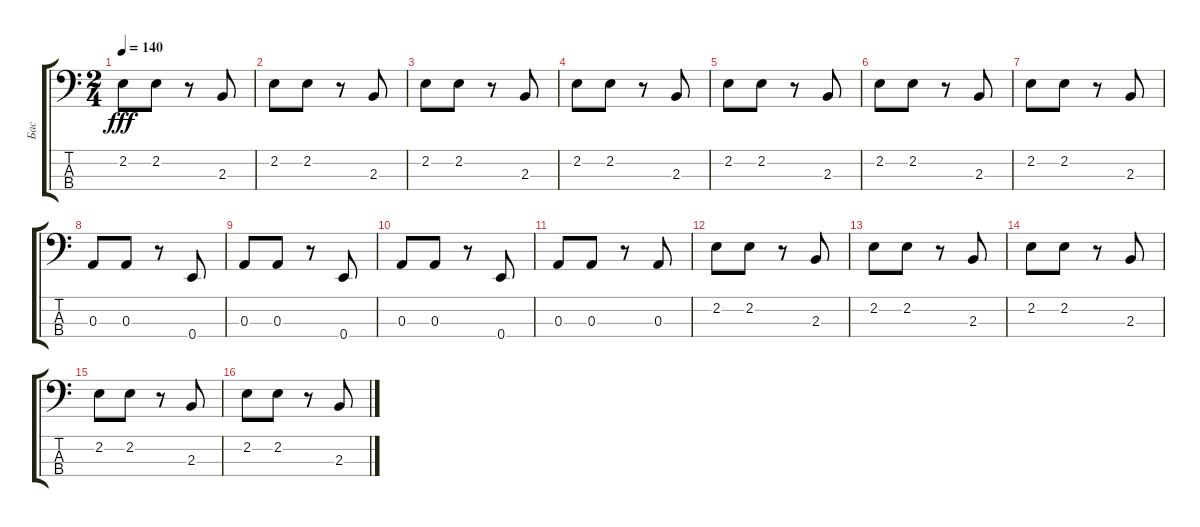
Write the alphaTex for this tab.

\track ("Бас" "Бас") {instrument electricbassfinger}
\staff {score tabs}
\tuning (G2 D2 A1 E1) {hide}
\ts (2 4)
\tempo 140
\clef f4
\ks c
2.2.8{dy fff} 2.2.8 r.8 2.3.8 |
2.2.8 2.2.8 r.8 2.3.8 |
2.2.8 2.2.8 r.8 2.3.8 |
2.2.8 2.2.8 r.8 2.3.8 |
2.2.8 2.2.8 r.8 2.3.8 |
2.2.8 2.2.8 r.8 2.3.8 |
2.2.8 2.2.8 r.8 2.3.8 |
0.3.8 0.3.8 r.8 0.4.8 |
0.3.8 0.3.8 r.8 0.4.8 |
0.3.8 0.3.8 r.8 0.4.8 |
0.3.8 0.3.8 r.8 0.3.8 |
2.2.8 2.2.8 r.8 2.3.8 |
2.2.8 2.2.8 r.8 2.3.8 |
2.2.8 2.2.8 r.8 2.3.8 |
2.2.8 2.2.8 r.8 2.3.8 |
2.2.8 2.2.8 r.8 2.3.8
